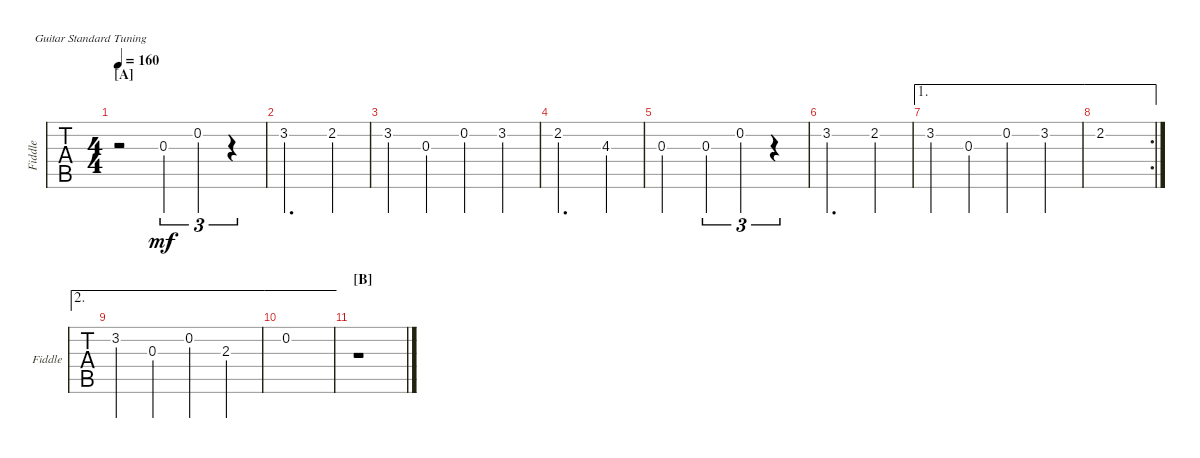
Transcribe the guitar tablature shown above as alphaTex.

\defaultSystemsLayout 4
\bracketExtendMode groupsimilarinstruments
\singleTrackTrackNamePolicy allsystems
\multiTrackTrackNamePolicy allsystems
\otherSystemsTrackNameOrientation horizontal
\track ("Fiddle" "Fiddle") {instrument acousticguitarsteel}
\staff {tabs}
\tuning (E4 B3 G3 D3 A2 E2)
\ts (4 4)
\section ("A" "")
\tempo 160
\clef g2
\ks d
r.2{dy mf instrument acousticguitarsteel} 0.3.4{tu (3 2)} 0.2.4{tu (3 2)} r.4{tu (3 2)} |
3.2.2{d} 2.2.4 |
3.2.4 0.3.4 0.2.4 3.2.4 |
2.2.2{d} 4.3.4 |
0.3.2 0.3.4{tu (3 2)} 0.2.4{tu (3 2)} r.4{tu (3 2)} |
3.2.2{d} 2.2.4 |
\ae 1
3.2.4 0.3.4 0.2.4 3.2.4 |
\ae 1
\rc 2
2.2.1 |
\ae 2
3.2.4 0.3.4 0.2.4 2.3.4 |
\ae 2
0.2.1 |
\section ("B" "")
r.1
